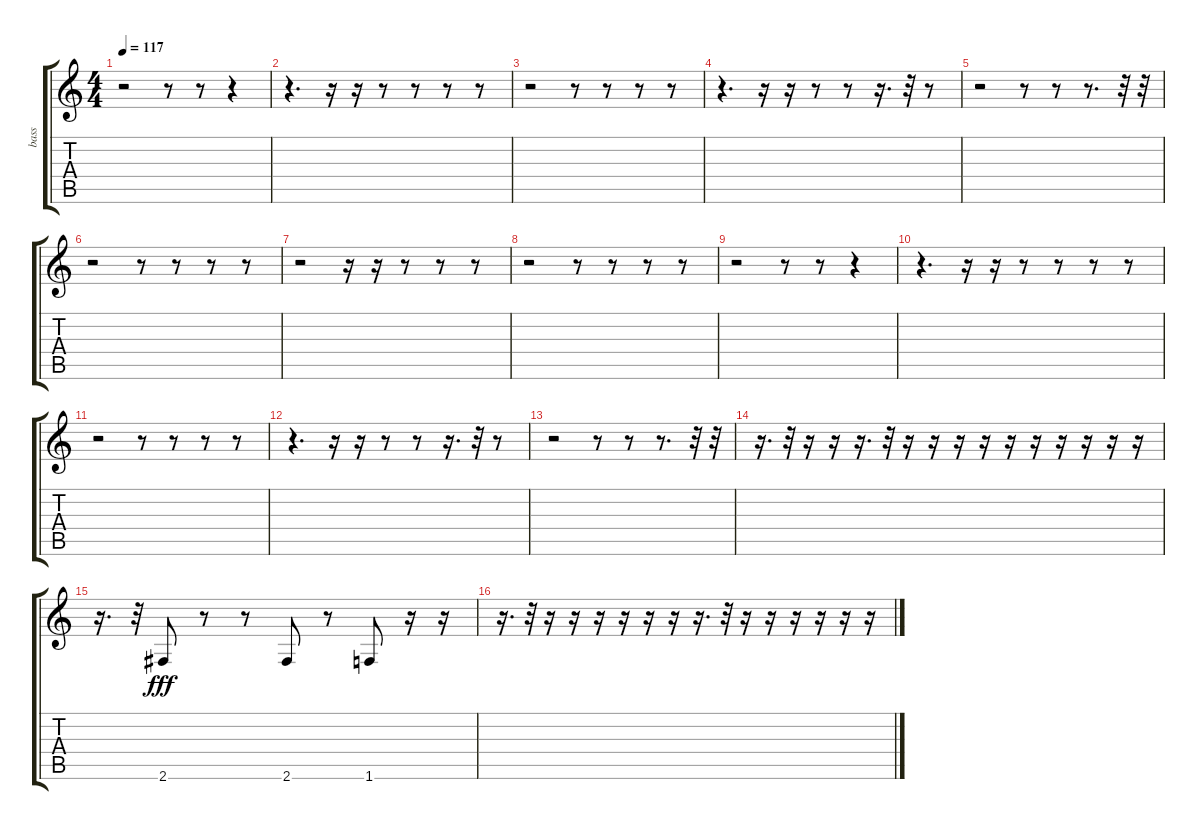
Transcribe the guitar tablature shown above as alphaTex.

\track ("bass" "bass") {instrument electricbassfinger}
\staff {score tabs}
\tuning (E4 B3 G3 D3 A2 E2) {hide}
\ts (4 4)
\tempo 117
\clef g2
\ks c
r.2{dy fff} r.8 r.8 r.4 |
r.4{d} r.16 r.16 r.8 r.8 r.8 r.8 |
r.2 r.8 r.8 r.8 r.8 |
r.4{d} r.16 r.16 r.8 r.8 r.16{d} r.32 r.8 |
r.2 r.8 r.8 r.8{d} r.32 r.32 |
r.2 r.8 r.8 r.8 r.8 |
r.2 r.16 r.16 r.8 r.8 r.8 |
r.2 r.8 r.8 r.8 r.8 |
r.2 r.8 r.8 r.4 |
r.4{d} r.16 r.16 r.8 r.8 r.8 r.8 |
r.2 r.8 r.8 r.8 r.8 |
r.4{d} r.16 r.16 r.8 r.8 r.16{d} r.32 r.8 |
r.2 r.8 r.8 r.8{d} r.32 r.32 |
r.16{d} r.32 r.16 r.16 r.16{d} r.32 r.16 r.16 r.16 r.16 r.16 r.16 r.16 r.16 r.16 r.16 |
r.16{d} r.32 2.6.8 r.8 r.8 2.6.8 r.8 1.6.8 r.16 r.16 |
r.16{d} r.32 r.16 r.16 r.16 r.16 r.16 r.16 r.16{d} r.32 r.16 r.16 r.16 r.16 r.16 r.16
